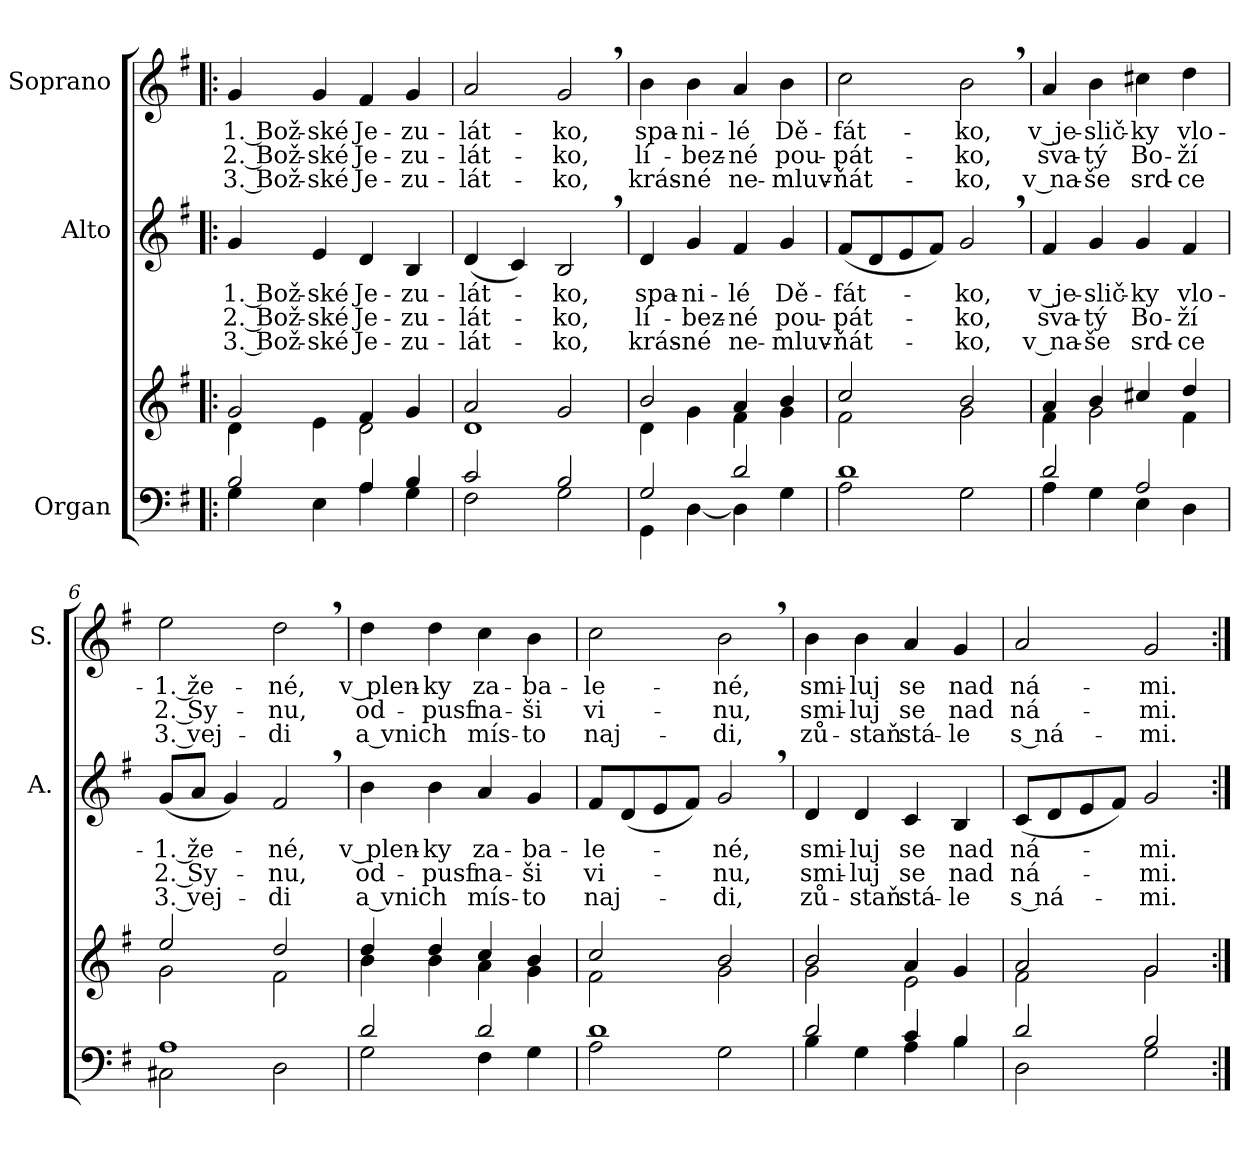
**kern	**kern	**kern	**text	**text	**text	**kern	**text	**text	**text
*part3	*part3	*part2	*part2	*part2	*part2	*part1	*part1	*part1	*part1
*staff4	*staff3	*staff2	*staff2	*staff2	*staff2	*staff1	*staff1	*staff1	*staff1
*I"Organ	*	*I"Alto	*	*	*	*I"Soprano	*	*	*
*	*	*I'A.	*	*	*	*I'S.	*	*	*
*clefF4	*clefG2	*clefG2	*	*	*	*clefG2	*	*	*
*k[f#]	*k[f#]	*k[f#]	*	*	*	*k[f#]	*	*	*
*G:	*G:	*G:	*	*	*	*G:	*	*	*
=1!|:	=1!|:	=1!|:	=1!|:	=1!|:	=1!|:	=1!|:	=1!|:	=1!|:	=1!|:
*^	*^	*	*	*	*	*	*	*	*
!	!	!	!	!	!LO:LY:a:rj	!LO:LY:a:rj	!LO:LY:a:rj	!	!LO:LY:b:rj	!LO:LY:b:rj	!LO:LY:b:rj
2B/	4G\	2g/	4d\	4g/	1. Bož-	2. Bož-	3. Bož-	4g/	1. Bož-	2. Bož-	3. Bož-
!	!	!	!	!	!LO:LY:a	!LO:LY:a	!LO:LY:a	!	!LO:LY:b	!LO:LY:b	!LO:LY:b
.	4E\	.	4e\	4e/	-ské	-ské	-ské	4g/	-ské	-ské	-ské
!	!	!	!	!	!LO:LY:a	!LO:LY:a	!LO:LY:a	!	!LO:LY:b	!LO:LY:b	!LO:LY:b
4A/	4A\	4f#/	2d\	4d/	Je-	Je-	Je-	4f#/	Je-	Je-	Je-
!	!	!	!	!	!LO:LY:a	!LO:LY:a	!LO:LY:a	!	!LO:LY:b	!LO:LY:b	!LO:LY:b
4B/	4G\	4g/	.	4B/	-zu-	-zu-	-zu-	4g/	-zu-	-zu-	-zu-
=2	=2	=2	=2	=2	=2	=2	=2	=2	=2	=2	=2
!	!	!	!	!	!LO:LY:a	!LO:LY:a	!LO:LY:a	!	!LO:LY:b	!LO:LY:b	!LO:LY:b
2c/	2F#\	2a/	1d	(<4d/	-lát-	-lát-	-lát-	2a/	-lát-	-lát-	-lát-
.	.	.	.	4c/)	.	.	.	.	.	.	.
!	!	!	!	!	!LO:LY:a	!LO:LY:a	!LO:LY:a	!	!LO:LY:b	!LO:LY:b	!LO:LY:b
2B/	2G\	2g/	.	2B,>/	-ko,	-ko,	-ko,	2g,>/	-ko,	-ko,	-ko,
=3	=3	=3	=3	=3	=3	=3	=3	=3	=3	=3	=3
!	!	!	!	!	!LO:LY:a	!LO:LY:a	!LO:LY:a	!	!LO:LY:b	!LO:LY:b	!LO:LY:b
2G/	4GG\	2b/	4d\	4d/	spa-	lí-	krás-	4b\	spa-	lí-	krás-
!	!	!	!	!	!LO:LY:a	!LO:LY:a	!LO:LY:a	!	!LO:LY:b	!LO:LY:b	!LO:LY:b
.	[<4D\	.	4g\	4g/	-ni-	-bez-	-né	4b\	-ni-	-bez-	-né
!	!	!	!	!	!LO:LY:a	!LO:LY:a	!LO:LY:a	!	!LO:LY:b	!LO:LY:b	!LO:LY:b
2d/	4D\]	4a/	4f#\	4f#/	-lé	-né	ne-	4a/	-lé	-né	ne-
!	!	!	!	!	!LO:LY:a	!LO:LY:a	!LO:LY:a	!	!LO:LY:b	!LO:LY:b	!LO:LY:b
.	4G\	4b/	4g\	4g/	Dě-	pou-	-mluv-	4b\	Dě-	pou-	-mluv-
=4	=4	=4	=4	=4	=4	=4	=4	=4	=4	=4	=4
!	!	!	!	!	!LO:LY:a	!LO:LY:a	!LO:LY:a	!	!LO:LY:b	!LO:LY:b	!LO:LY:b
1d	2A\	2cc/	2f#\	(<8f#/L	-fát-	-pát-	-ňát-	2cc\	-fát-	-pát-	-ňát-
.	.	.	.	8d/	.	.	.	.	.	.	.
.	.	.	.	8e/	.	.	.	.	.	.	.
.	.	.	.	8f#/J)	.	.	.	.	.	.	.
!	!	!	!	!	!LO:LY:a	!LO:LY:a	!LO:LY:a	!	!LO:LY:b	!LO:LY:b	!LO:LY:b
.	2G\	2b/	2g\	2g,>/	-ko,	-ko,	-ko,	2b,>\	-ko,	-ko,	-ko,
=5	=5	=5	=5	=5	=5	=5	=5	=5	=5	=5	=5
!	!	!	!	!	!LO:LY:a:rj	!LO:LY:a:rj	!LO:LY:a:rj	!	!LO:LY:b:rj	!LO:LY:b:rj	!LO:LY:b:rj
2d/	4A\	4a/	4f#\	4f#/	v je-	sva-	v na-	4a/	v je-	sva-	v na-
!	!	!	!	!	!LO:LY:a	!LO:LY:a	!LO:LY:a	!	!LO:LY:b	!LO:LY:b	!LO:LY:b
.	4G\	4b/	2g\	4g/	-slič-	-tý	-še	4b\	-slič-	-tý	-še
!	!	!	!	!	!LO:LY:a	!LO:LY:a	!LO:LY:a	!	!LO:LY:b	!LO:LY:b	!LO:LY:b
2A/	4E\	4cc#X/	.	4g/	-ky	Bo-	srd-	4cc#X\	-ky	Bo-	srd-
!	!	!	!	!	!LO:LY:a	!LO:LY:a	!LO:LY:a	!	!LO:LY:b	!LO:LY:b	!LO:LY:b
.	4D\	4dd/	4f#\	4f#/	vlo-	-ží	-ce	4dd\	vlo-	-ží	-ce
!!LO:LB:g=z
=6	=6	=6	=6	=6	=6	=6	=6	=6	=6	=6	=6
!	!	!	!	!	!LO:LY:a:rj	!LO:LY:a:rj	!LO:LY:a:rj	!	!LO:LY:b:rj	!LO:LY:b:rj	!LO:LY:b:rj
1A	2C#X\	2ee/	2g\	(<8g/L	-1. že-	2. Sy-	3. vej-	2ee\	-1. že-	2. Sy-	3. vej-
.	.	.	.	8a/J	.	.	.	.	.	.	.
.	.	.	.	4g/)	.	.	.	.	.	.	.
!	!	!	!	!	!LO:LY:a	!LO:LY:a	!LO:LY:a	!	!LO:LY:b	!LO:LY:b	!LO:LY:b
.	2D\	2dd/	2f#\	2f#,>/	-né,	-nu,	-di	2dd,>\	-né,	-nu,	-di
=7	=7	=7	=7	=7	=7	=7	=7	=7	=7	=7	=7
!	!	!	!	!	!LO:LY:a:rj	!LO:LY:a:rj	!LO:LY:a:rj	!	!LO:LY:b:rj	!LO:LY:b:rj	!LO:LY:b:rj
2d/	2G\	4dd/	4b\	4b\	v plen-	od-	a vnich	4dd\	v plen-	od-	a vnich
!	!	!	!	!	!LO:LY:a	!LO:LY:a	!	!	!LO:LY:b	!LO:LY:b	!
.	.	4dd/	4b\	4b\	-ky	-pusf	.	4dd\	-ky	-pusf	.
!	!	!	!	!	!LO:LY:a	!LO:LY:a	!LO:LY:a	!	!LO:LY:b	!LO:LY:b	!LO:LY:b
2d/	4F#\	4cc/	4a\	4a/	za-	na-	mís-	4cc\	za-	na-	mís-
!	!	!	!	!	!LO:LY:a	!LO:LY:a	!LO:LY:a	!	!LO:LY:b	!LO:LY:b	!LO:LY:b
.	4G\	4b/	4g\	4g/	-ba-	-ši	-to	4b\	-ba-	-ši	-to
=8	=8	=8	=8	=8	=8	=8	=8	=8	=8	=8	=8
!	!	!	!	!	!LO:LY:a	!LO:LY:a	!LO:LY:a	!	!LO:LY:b	!LO:LY:b	!LO:LY:b
1d	2A\	2cc/	2f#\	8f#/L	-le-	vi-	naj-	2cc\	-le-	vi-	naj-
.	.	.	.	(<8d/	.	.	.	.	.	.	.
.	.	.	.	8e/	.	.	.	.	.	.	.
.	.	.	.	8f#/J)	.	.	.	.	.	.	.
!	!	!	!	!	!LO:LY:a	!LO:LY:a	!LO:LY:a	!	!LO:LY:b	!LO:LY:b	!LO:LY:b
.	2G\	2b/	2g\	2g,>/	-né,	-nu,	-di,	2b,>\	-né,	-nu,	-di,
=9	=9	=9	=9	=9	=9	=9	=9	=9	=9	=9	=9
!	!	!	!	!	!LO:LY:a	!LO:LY:a	!LO:LY:a	!	!LO:LY:b	!LO:LY:b	!LO:LY:b
2d/	4B\	2b/	2g\	4d/	smi-	smi-	zů-	4b\	smi-	smi-	zů-
!	!	!	!	!	!LO:LY:a	!LO:LY:a	!LO:LY:a	!	!LO:LY:b	!LO:LY:b	!LO:LY:b
.	4G\	.	.	4d/	-luj	-luj	-staň	4b\	-luj	-luj	-staň
!	!	!	!	!	!LO:LY:a	!LO:LY:a	!LO:LY:a	!	!LO:LY:b	!LO:LY:b	!LO:LY:b
4c/	4A\	4a/	2e\	4c/	se	se	stá-	4a/	se	se	stá-
!	!	!	!	!	!LO:LY:a	!LO:LY:a	!LO:LY:a	!	!LO:LY:b	!LO:LY:b	!LO:LY:b
4B/	4B\	4g/	.	4B/	nad	nad	-le	4g/	nad	nad	-le
=10	=10	=10	=10	=10	=10	=10	=10	=10	=10	=10	=10
!	!	!	!	!	!LO:LY:a	!LO:LY:a	!LO:LY:a	!	!LO:LY:b	!LO:LY:b	!LO:LY:b
2d/	2D\	2a/	2f#\	(<8c/L	ná-	ná-	s ná-	2a/	ná-	ná-	s ná-
.	.	.	.	8d/	.	.	.	.	.	.	.
.	.	.	.	8e/	.	.	.	.	.	.	.
.	.	.	.	8f#/J)	.	.	.	.	.	.	.
!	!	!	!	!	!LO:LY:a	!LO:LY:a	!LO:LY:a	!	!LO:LY:b	!LO:LY:b	!LO:LY:b
2B/	2G\	2g/	2g\	2g/	-mi.	-mi.	-mi.	2g/	-mi.	-mi.	-mi.
*v	*v	*	*	*	*	*	*	*	*	*	*
*	*v	*v	*	*	*	*	*	*	*	*
=:|!	=:|!	=:|!	=:|!	=:|!	=:|!	=:|!	=:|!	=:|!	=:|!
*-	*-	*-	*-	*-	*-	*-	*-	*-	*-
